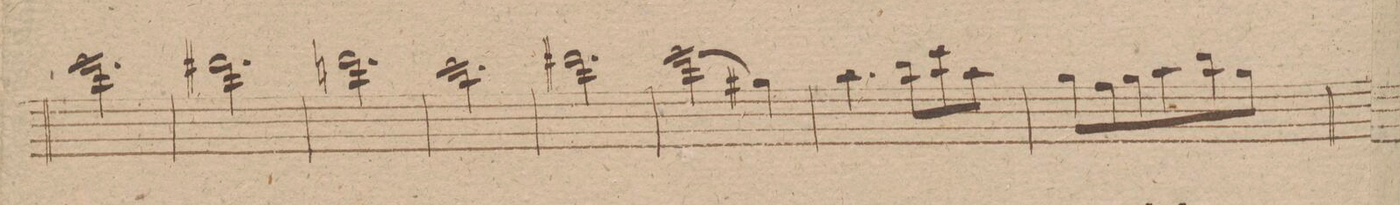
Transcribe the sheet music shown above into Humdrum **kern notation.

**kern	**dynam
*I"Flauto 1mo	*
*clefG2	*
*k[f#]	*
*met(c|)	*
*M3/4	*
2.eee\	.
=238	=238
2.ddd#X\	.
=239	=239
2.dddn\	.
=240	=240
2.ccc\	.
=241	=241
2.ddd#X\	.
=242	=242
(>2eee\	.
4gg#X\)	.
=243	=243
4.aa\	.
8bb\L	.
8ccc\	.
8aa\J	.
=244	=244
8gg\L	.
8ff#\	.
8gg\	.
8aa\	.
8bb\	.
8gg\J	.
=245	=245
*-	*-
